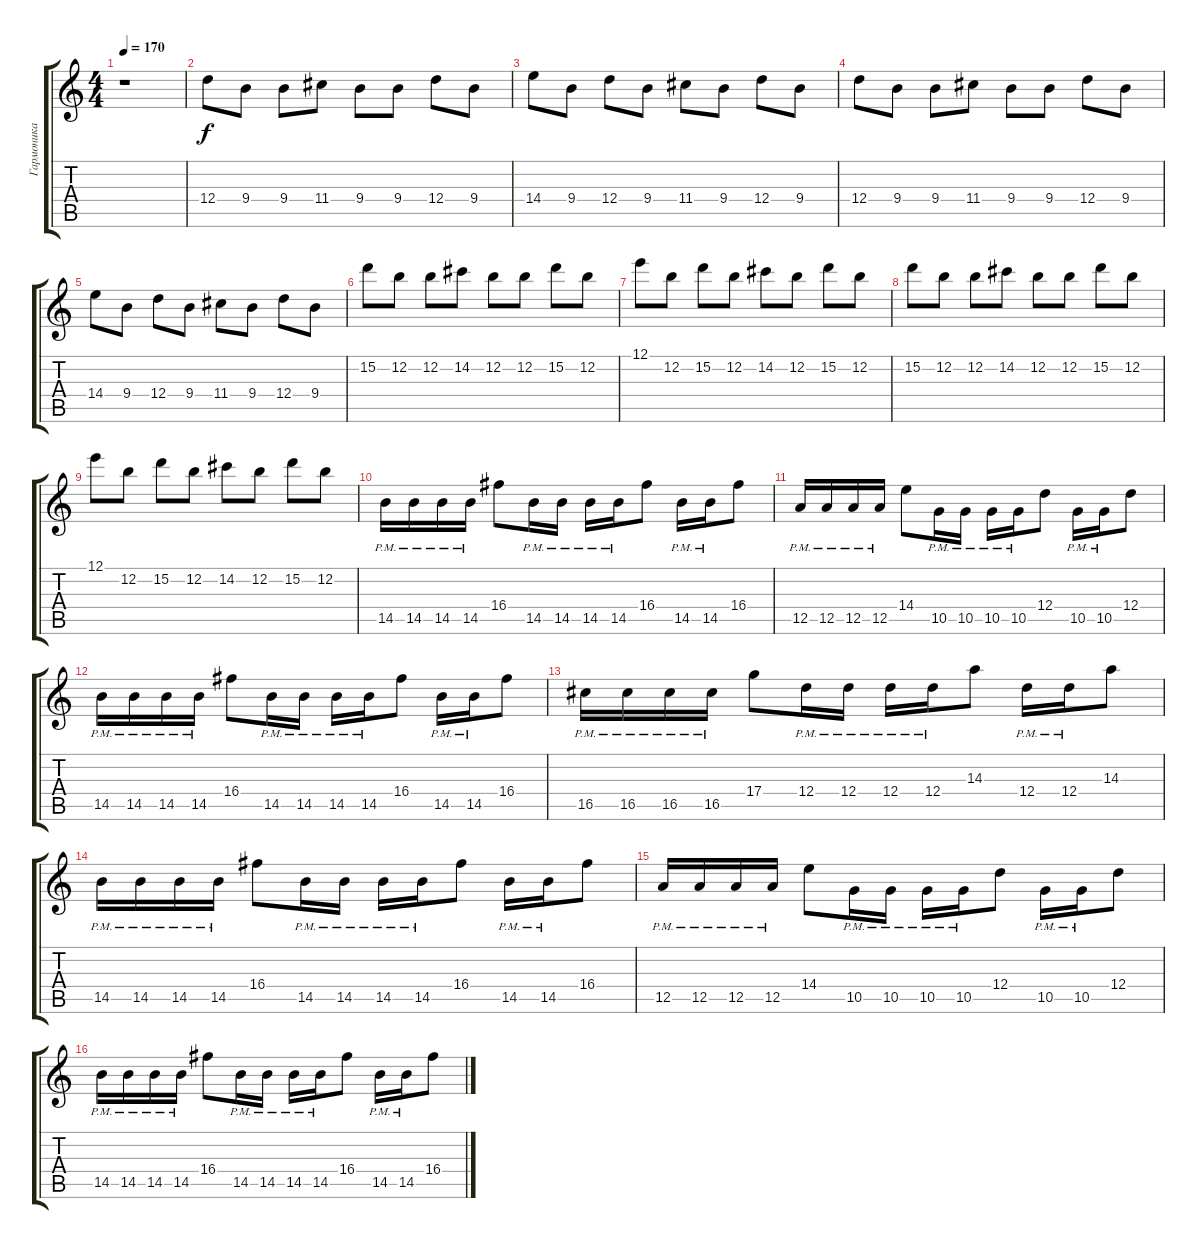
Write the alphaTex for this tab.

\track ("Гармоника" "Гармоника") {instrument distortionguitar}
\staff {score tabs}
\tuning (E4 B3 G3 D3 A2 E2) {hide}
\ts (4 4)
\tempo 170
\clef g2
\ks c
r.1{dy f} |
12.4.8 9.4.8 9.4.8 11.4.8 9.4.8 9.4.8 12.4.8 9.4.8 |
14.4.8 9.4.8 12.4.8 9.4.8 11.4.8 9.4.8 12.4.8 9.4.8 |
12.4.8 9.4.8 9.4.8 11.4.8 9.4.8 9.4.8 12.4.8 9.4.8 |
14.4.8 9.4.8 12.4.8 9.4.8 11.4.8 9.4.8 12.4.8 9.4.8 |
15.2.8 12.2.8 12.2.8 14.2.8 12.2.8 12.2.8 15.2.8 12.2.8 |
12.1.8 12.2.8 15.2.8 12.2.8 14.2.8 12.2.8 15.2.8 12.2.8 |
15.2.8 12.2.8 12.2.8 14.2.8 12.2.8 12.2.8 15.2.8 12.2.8 |
12.1.8 12.2.8 15.2.8 12.2.8 14.2.8 12.2.8 15.2.8 12.2.8 |
14.5{pm}.16 14.5{pm}.16 14.5{pm}.16 14.5{pm}.16 16.4.8 14.5{pm}.16 14.5{pm}.16 14.5{pm}.16 14.5{pm}.16 16.4.8 14.5{pm}.16 14.5{pm}.16 16.4.8 |
12.5{pm}.16 12.5{pm}.16 12.5{pm}.16 12.5{pm}.16 14.4.8 10.5{pm}.16 10.5{pm}.16 10.5{pm}.16 10.5{pm}.16 12.4.8 10.5{pm}.16 10.5{pm}.16 12.4.8 |
14.5{pm}.16 14.5{pm}.16 14.5{pm}.16 14.5{pm}.16 16.4.8 14.5{pm}.16 14.5{pm}.16 14.5{pm}.16 14.5{pm}.16 16.4.8 14.5{pm}.16 14.5{pm}.16 16.4.8 |
16.5{pm}.16 16.5{pm}.16 16.5{pm}.16 16.5{pm}.16 17.4.8 12.4{pm}.16 12.4{pm}.16 12.4{pm}.16 12.4{pm}.16 14.3.8 12.4{pm}.16 12.4{pm}.16 14.3.8 |
14.5{pm}.16 14.5{pm}.16 14.5{pm}.16 14.5{pm}.16 16.4.8 14.5{pm}.16 14.5{pm}.16 14.5{pm}.16 14.5{pm}.16 16.4.8 14.5{pm}.16 14.5{pm}.16 16.4.8 |
12.5{pm}.16 12.5{pm}.16 12.5{pm}.16 12.5{pm}.16 14.4.8 10.5{pm}.16 10.5{pm}.16 10.5{pm}.16 10.5{pm}.16 12.4.8 10.5{pm}.16 10.5{pm}.16 12.4.8 |
14.5{pm}.16 14.5{pm}.16 14.5{pm}.16 14.5{pm}.16 16.4.8 14.5{pm}.16 14.5{pm}.16 14.5{pm}.16 14.5{pm}.16 16.4.8 14.5{pm}.16 14.5{pm}.16 16.4.8
